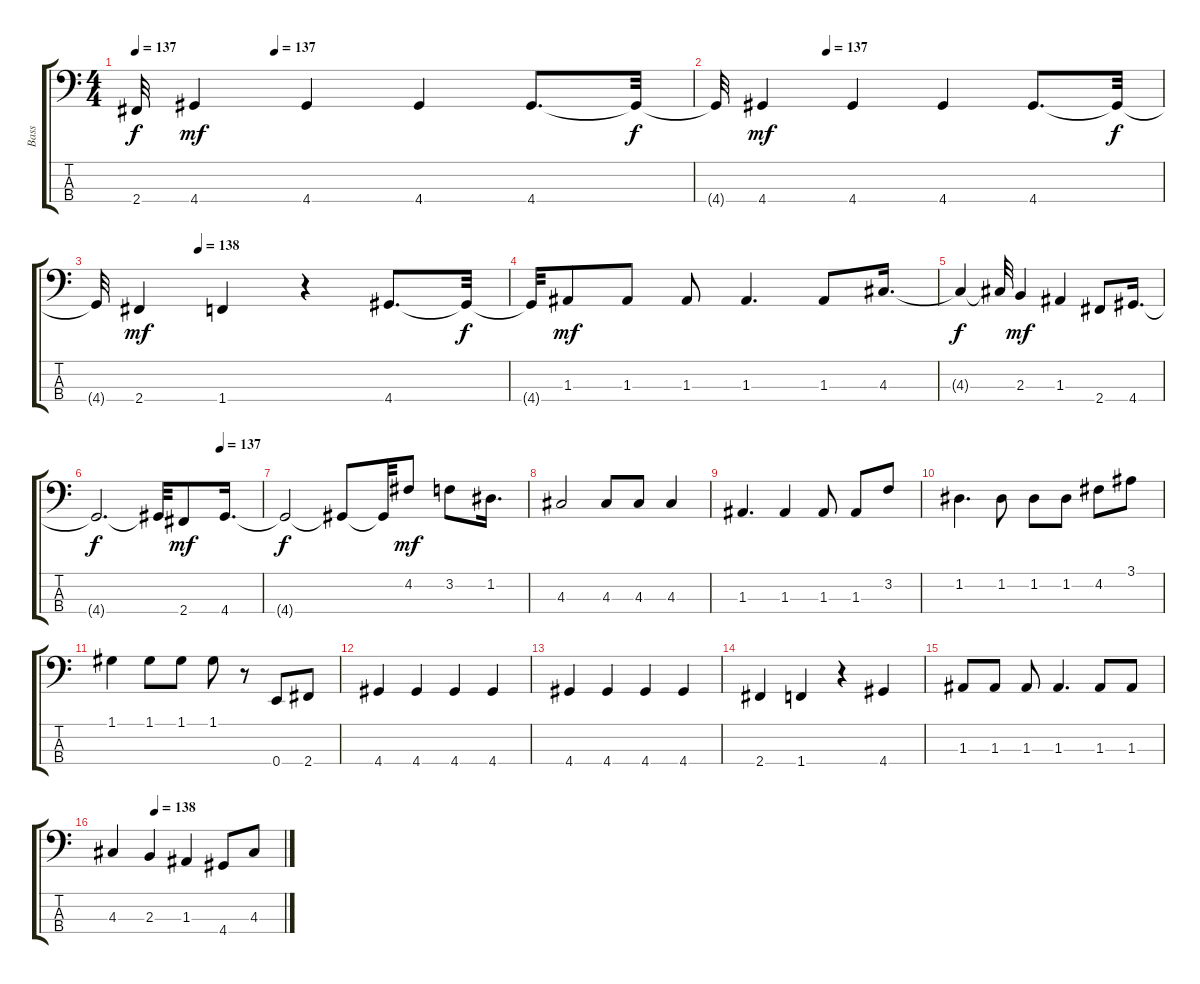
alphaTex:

\track ("Bass" "Bass") {instrument electricbassfinger}
\staff {score tabs}
\tuning (G2 D2 A1 E1) {hide}
\ts (4 4)
\tempo 137
\tempo (137 0.25)
\clef f4
\ks c
2.4{t}.32{dy f} 4.4.4{dy mf} 4.4.4 4.4.4 4.4.8{d} 4.4{t}.32{dy f} |
\tempo (137 0.25)
4.4{t}.32 4.4.4{dy mf} 4.4.4 4.4.4 4.4.8{d} 4.4{t}.32{dy f} |
\tempo (138 0.25)
4.4{t}.32 2.4.4{dy mf} 1.4.4 r.4 4.4.8{d} 4.4{t}.32{dy f} |
4.4{t}.32 1.3.8{dy mf} 1.3.8 1.3.8 1.3.4{d} 1.3.8 4.3.16{d} |
4.3{t}.4{dy f} 4.3{t}.32 2.3.4{dy mf} 1.3.4 2.4.8 4.4.16{d} |
\tempo (137 0.75)
4.4{t}.2{d dy f} 4.4{t}.32 2.4.8{dy mf} 4.4.16{d} |
4.4{t}.2{dy f} 4.4{t}.8 4.4{t}.32 4.2.8{dy mf} 3.2.8 1.2.16{d} |
4.3.2 4.3.8 4.3.8 4.3.4 |
1.3.4{d} 1.3.4 1.3.8 1.3.8 3.2.8 |
1.2.4{d} 1.2.8 1.2.8 1.2.8 4.2.8 3.1.8 |
1.1.4 1.1.8 1.1.8 1.1.8 r.8 0.4.8 2.4.8 |
4.4.4 4.4.4 4.4.4 4.4.4 |
4.4.4 4.4.4 4.4.4 4.4.4 |
2.4.4 1.4.4 r.4 4.4.4 |
1.3.8 1.3.8 1.3.8 1.3.4{d} 1.3.8 1.3.8 |
\tempo (138 0.25)
4.3.4 2.3.4 1.3.4 4.4.8 4.3.8
